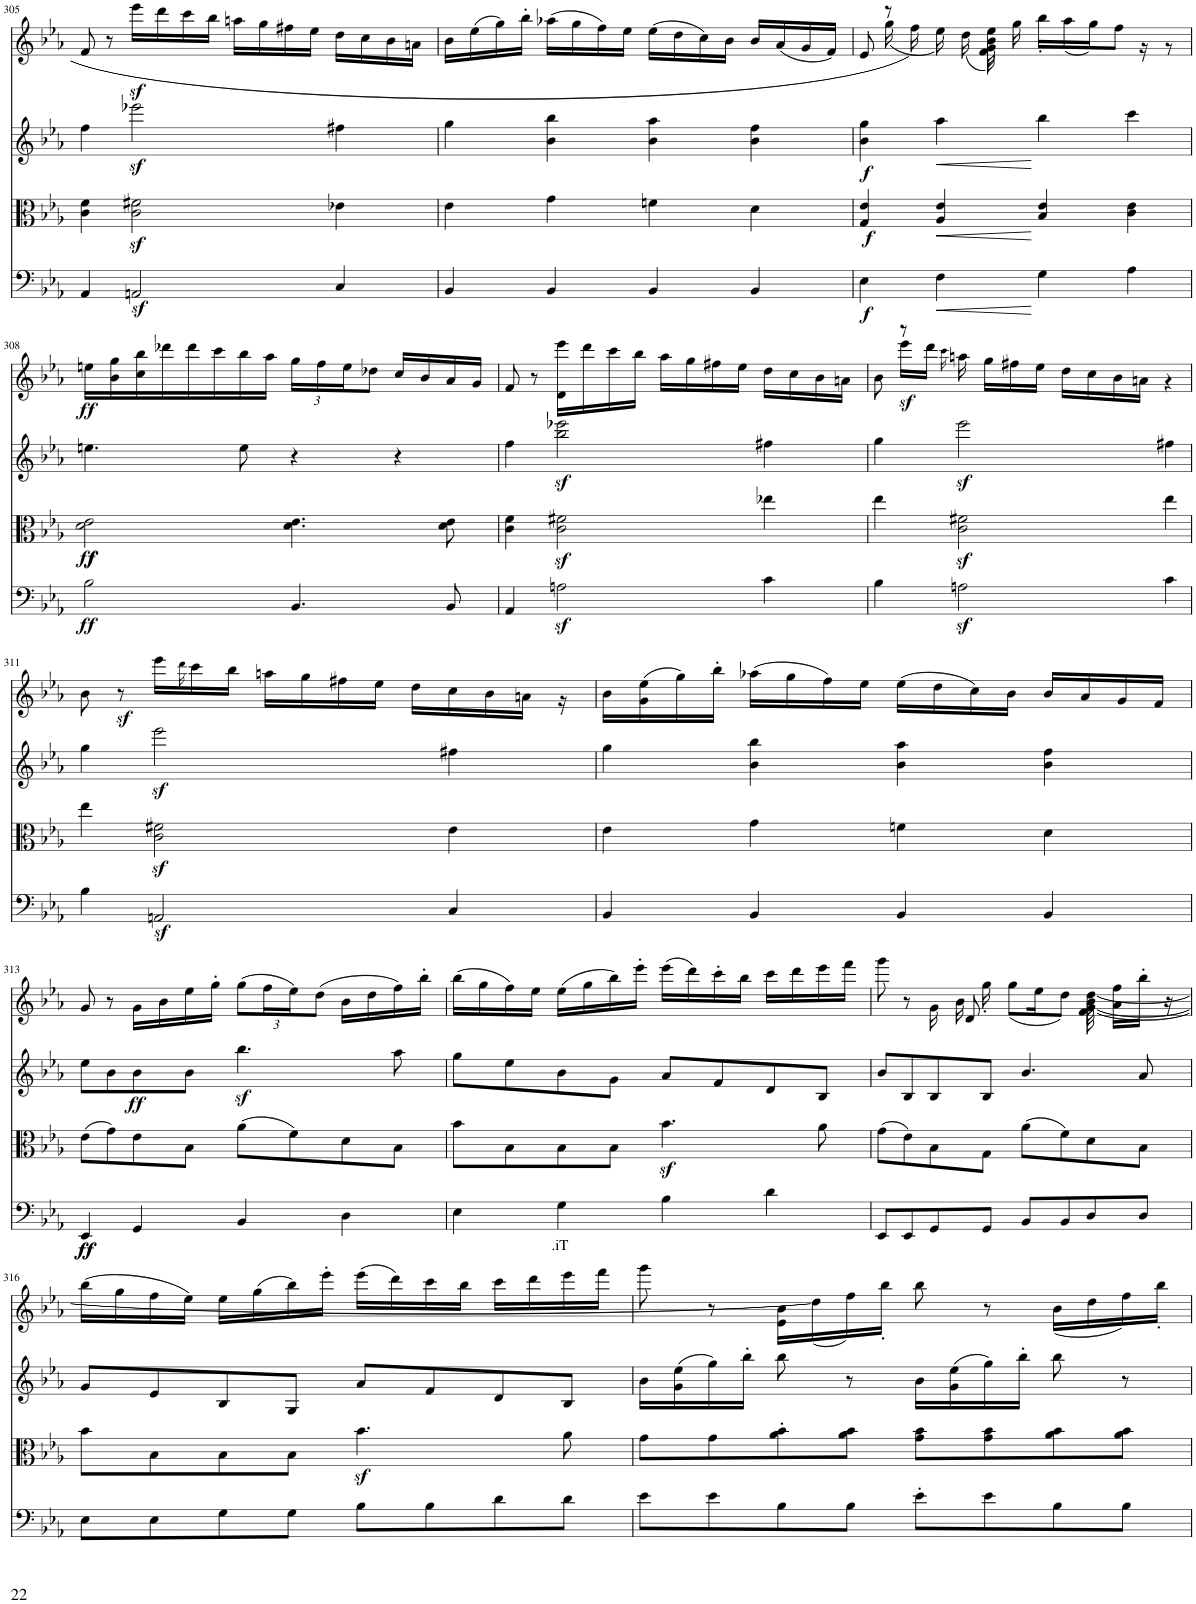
**kern	**text	**dynam	**kern	**dynam	**kern	**dynam	**kern	**dynam
*part4	*part4	*part4	*part3	*part3	*part2	*part2	*part1	*part1
*staff4	*staff4	*staff4	*staff3	*staff3	*staff2	*staff2	*staff1	*staff1
*I"Piano	*	*	*I"Piano	*	*I"Piano	*	*I"Piano	*
*I'Pno	*	*	*I'Pno	*	*I'Pno	*	*I'Pno	*
!!LO:PB:g=z
*clefF4	*	*	*clefC3	*	*clefG2	*	*clefG2	*
*k[b-e-a-]	*	*	*k[b-e-a-]	*	*k[b-e-a-]	*	*k[b-e-a-]	*
*M4/4	*	*	*M4/4	*	*M4/4	*	*M4/4	*
*met(c)	*	*	*met(c)	*	*met(c)	*	*met(c)	*
=305	=305	=305	=305	=305	=305	=305	=305	=305
4AA-/	.	.	4c\ 4f\	.	4ff\	.	8f/	.
.	.	.	.	.	.	.	8r	.
2AAnz</	.	.	2c\z< 2f#X\z<	.	2eee-Xz<\	.	16eee-z<\LL	.
.	.	.	.	.	.	.	16ddd\	.
.	.	.	.	.	.	.	16ccc\	.
.	.	.	.	.	.	.	16bb-\JJ	.
.	.	.	.	.	.	.	16aan\LL	.
.	.	.	.	.	.	.	16gg\	.
.	.	.	.	.	.	.	16ff#X\	.
.	.	.	.	.	.	.	16ee-\JJ	.
4C/	.	.	4e-X\	.	4ff#X\	.	16dd\LL	.
.	.	.	.	.	.	.	16cc\	.
.	.	.	.	.	.	.	16b-\	.
.	.	.	.	.	.	.	16an\JJ	.
=306	=306	=306	=306	=306	=306	=306	=306	=306
4BB-/	.	.	4e-\	.	4gg\	.	16b-\LL	.
.	.	.	.	.	.	.	(16ee-\	.
.	.	.	.	.	.	.	16gg\)	.
.	.	.	.	.	.	.	16bb-'\JJ	.
4BB-/	.	.	4g\	.	4b-\ 4bb-\	.	(16aa-X\LL	.
.	.	.	.	.	.	.	16gg\	.
.	.	.	.	.	.	.	16ff\)	.
.	.	.	.	.	.	.	16ee-\JJ	.
4BB-/	.	.	4fn\	.	4b-\ 4aa-\	.	(16ee-\LL	.
.	.	.	.	.	.	.	16dd\	.
.	.	.	.	.	.	.	16cc\)	.
.	.	.	.	.	.	.	16b-\JJ	.
4BB-/	.	.	4d\	.	4b-\ 4ff\	.	16b-/LL	.
.	.	.	.	.	.	.	(16a-/	.
.	.	.	.	.	.	.	16g/	.
.	.	.	.	.	.	.	16f/JJ)	.
=307	=307	=307	=307	=307	=307	=307	=307	=307
*	*	*	*	*	*	*	*^	*
*	*	*	*	*	*	*	*	*^	*
!	!	!LO:DY:b	!	!LO:DY:b	!	!LO:DY:b	!	!	!	!
4E-\	.	f	4G/ 4e-/	f	4b-\ 4gg\	f	8e-/	8ryy	4.ryy	.
.	.	.	.	.	.	.	8r	(16gg\	.	.
.	.	.	.	.	.	.	.	16ff\	.	.
4F\	.	.	4A-/ 4e-/	.	4aa-\	.	2.ryy	16ee-\)	.	.
.	.	.	.	.	.	.	.	(16dd\	.	.
.	.	.	.	.	.	.	.	16f\ 16b-\)	16g\ 16ee-\	.
.	.	.	.	.	.	.	.	16gg\	2ryy	.
4G\	.	.	4B-/ 4e-/	.	4bb-\	.	.	16bb-'\LL	.	.
.	.	.	.	.	.	.	.	(16aa-\	.	.
.	.	.	.	.	.	.	.	16gg\J)	.	.
.	.	.	.	.	.	.	.	8ff\J	.	.
4A-\	.	.	4c\ 4e-\	.	4ccc\	.	.	.	.	.
.	.	.	.	.	.	.	.	16r	.	.
.	.	.	.	.	.	.	.	8r	.	.
.	.	.	.	.	.	.	.	.	16ryy	.
!!LO:LB:g=z
=308	=308	=308	=308	=308	=308	=308	=308	=308	=308	=308
!	!	!LO:DY:b	!	!LO:DY:b	!	!	!	!	!	!
!	!	!	!	!LO:DY:n=1:b	!	!	!	!	!	!LO:DY:b
*	*	*	*	*	*	*	*v	*v	*v	*
2B-\	.	ff	2d\ 2e-\	f ff	4.een\	.	16een\LL	ff
.	.	.	.	.	.	.	16b-\ 16gg\	.
.	.	.	.	.	.	.	16cc\ 16bb-\	.
.	.	.	.	.	.	.	16ddd-X\	.
.	.	.	.	.	.	.	16ddd-\	.
.	.	.	.	.	.	.	16ccc\	.
.	.	.	.	.	8ee\	.	16bb-\	.
.	.	.	.	.	.	.	16aa-\JJ	.
*	*	*	*	*	*	*	*Xbrackettup	*
4.BB-/	.	.	4.d\ 4.e-\	.	4r	.	24gg\LL	.
.	.	.	.	.	.	.	24ff\	.
.	.	.	.	.	.	.	24ee\J	.
.	.	.	.	.	.	.	8dd-X\J	.
.	.	.	.	.	4r	.	16cc/LL	.
.	.	.	.	.	.	.	16b-/	.
8BB-/	.	.	8d\ 8e-\	.	.	.	16a-/	.
.	.	.	.	.	.	.	16g/JJ	.
=309	=309	=309	=309	=309	=309	=309	=309	=309
4AA-/	.	.	4c\ 4f\	.	4ff\	.	8f/	.
.	.	.	.	.	.	.	8r	.
2Anz<\	.	.	2c\z< 2f#X\z<	.	2bb-\z< 2eee-X\z<	.	16d\ 16eee-\LL	.
.	.	.	.	.	.	.	16ddd\	.
.	.	.	.	.	.	.	16ccc\	.
.	.	.	.	.	.	.	16bb-\JJ	.
.	.	.	.	.	.	.	16aa-\LL	.
.	.	.	.	.	.	.	16gg\	.
.	.	.	.	.	.	.	16ff#X\	.
.	.	.	.	.	.	.	16ee-\JJ	.
4c\	.	.	4ee-X\	.	4ff#X\	.	16dd\LL	.
.	.	.	.	.	.	.	16cc\	.
.	.	.	.	.	.	.	16b-\	.
.	.	.	.	.	.	.	16an\JJ	.
=310	=310	=310	=310	=310	=310	=310	=310	=310
*	*	*	*	*	*	*	*^	*
4B-\	.	.	4ee-\	.	4gg\	.	8ryy	8b-\	.
!	!	!	!	!	!	!	!	!	!LO:DY:b
.	.	.	.	.	.	.	8r	16eee-\LL	sf
.	.	.	.	.	.	.	.	16ddd\JJ	.
.	.	.	.	.	.	.	.	16qccc\	.
2Anz<\	.	.	2c\z< 2f#X\z<	.	2eee-z<\	.	2.ryy	16aan\	.
.	.	.	.	.	.	.	.	16gg\LL	.
.	.	.	.	.	.	.	.	16ff#X\	.
.	.	.	.	.	.	.	.	16ee-\JJ	.
.	.	.	.	.	.	.	.	16dd\LL	.
.	.	.	.	.	.	.	.	16cc\	.
.	.	.	.	.	.	.	.	16b-\	.
.	.	.	.	.	.	.	.	16an\JJ	.
4c\	.	.	4ee-\	.	4ff#X\	.	.	4r	.
!!LO:LB:g=z	!!
=311	=311	=311	=311	=311	=311	=311	=311	=311	=311
4B-\	.	.	4ee-\	.	4gg\	.	8ryy	8b-\	.
!	!	!	!	!	!	!	!	!	!LO:DY:b
.	.	.	.	.	.	.	8r	8ryy	sf
2AAnz</	.	.	2c\z< 2f#X\z<	.	2eee-z<\	.	2.ryy	16eee-\LL	.
.	.	.	.	.	.	.	.	16qddd\	.
.	.	.	.	.	.	.	.	16ccc\	.
.	.	.	.	.	.	.	.	16bb-\JJ	.
.	.	.	.	.	.	.	.	16aan\LL	.
.	.	.	.	.	.	.	.	16gg\	.
.	.	.	.	.	.	.	.	16ff#X\	.
.	.	.	.	.	.	.	.	16ee-\JJ	.
.	.	.	.	.	.	.	.	16dd\LL	.
4C/	.	.	4e-\	.	4ff#X\	.	.	16cc\	.
.	.	.	.	.	.	.	.	16b-\	.
.	.	.	.	.	.	.	.	16an\JJ	.
.	.	.	.	.	.	.	.	16r	.
*	*	*	*	*	*	*	*v	*v	*
=312	=312	=312	=312	=312	=312	=312	=312	=312
4BB-/	.	.	4e-\	.	4gg\	.	16b-\LL	.
.	.	.	.	.	.	.	(16g\ 16ee-\	.
.	.	.	.	.	.	.	16gg\)	.
.	.	.	.	.	.	.	16bb-'\JJ	.
4BB-/	.	.	4g\	.	4b-\ 4bb-\	.	(16aa-X\LL	.
.	.	.	.	.	.	.	16gg\	.
.	.	.	.	.	.	.	16ff\)	.
.	.	.	.	.	.	.	16ee-\JJ	.
4BB-/	.	.	4fn\	.	4b-\ 4aa-\	.	(16ee-\LL	.
.	.	.	.	.	.	.	16dd\	.
.	.	.	.	.	.	.	16cc\)	.
.	.	.	.	.	.	.	16b-\JJ	.
4BB-/	.	.	4d\	.	4b-\ 4ff\	.	16b-/LL	.
.	.	.	.	.	.	.	16a-/	.
.	.	.	.	.	.	.	16g/	.
.	.	.	.	.	.	.	16f/JJ	.
!!LO:LB:g=z
=313	=313	=313	=313	=313	=313	=313	=313	=313
!	!	!LO:DY:b	!	!	!	!	!	!
!	!	!LO:DY:n=1:b	!	!	!	!	!	!
4EE-/	.	ff ff	(8e-\L	.	8ee-\L	.	8g/	.
.	.	.	8g\)	.	8b-\	.	8r	.
!	!	!	!	!	!	!LO:DY:b	!	!
4GG/	.	.	8e-\	.	8b-\	ff	16g\LL	.
.	.	.	.	.	.	.	16b-\	.
.	.	.	8B-\J	.	8b-\J	.	16ee-\	.
.	.	.	.	.	.	.	16gg'\JJ	.
4BB-/	.	.	(8a-\L	.	4.bb-z<\	.	(12gg\L	.
.	.	.	.	.	.	.	24ff\L	.
.	.	.	8f\)	.	.	.	24ee-\J)	.
.	.	.	.	.	.	.	(12dd\J	.
4D\	.	.	8d\	.	.	.	16b-\LL	.
.	.	.	.	.	.	.	16dd\	.
.	.	.	8B-\J	.	8aa-\	.	16ff\)	.
.	.	.	.	.	.	.	16bb-'\JJ	.
=314	=314	=314	=314	=314	=314	=314	=314	=314
4E-\	.	.	8b-\L	.	8gg\L	.	(16bb-\LL	.
.	.	.	.	.	.	.	16gg\	.
.	.	.	8B-\	.	8ee-\	.	16ff\)	.
.	.	.	.	.	.	.	16ee-\JJ	.
!	!LO:LY:b	!	!	!	!	!	!	!
4G\	.iT	.	8B-\	.	8b-\	.	(16ee-\LL	.
.	.	.	.	.	.	.	16gg\	.
.	.	.	8B-\J	.	8g\J	.	16bb-\)	.
.	.	.	.	.	.	.	16eee-'\JJ	.
4B-\	.	.	4.b-z<\	.	8a-/L	.	(16eee-\LL	.
.	.	.	.	.	.	.	16ddd\)	.
.	.	.	.	.	8f/	.	16ccc'\	.
.	.	.	.	.	.	.	16bb-\JJ	.
4d\	.	.	.	.	8d/	.	16ccc\LL	.
.	.	.	.	.	.	.	16ddd\	.
.	.	.	8a-\	.	8B-/J	.	16eee-\	.
.	.	.	.	.	.	.	16fff\JJ	.
=315	=315	=315	=315	=315	=315	=315	=315	=315
*	*	*	*	*	*	*	*^	*
*	*	*	*	*	*	*	*	*^	*
8EE-/L	.	.	(8g\L	.	8b-/L	.	8ryy	8ggg\	2.ryy	.
8EE-/	.	.	8e-\)	.	8B-/	.	8r	8ryy	.	.
8GG/	.	.	8B-\	.	8B-/	.	16ryy	16g\	.	.
.	.	.	.	.	.	.	8d/	16b-\	.	.
8GG/J	.	.	8G\J	.	8B-/J	.	.	16gg'\	.	.
.	.	.	.	.	.	.	4.ryy	(8gg\L	.	.
8BB-/L	.	.	(8a-\L	.	4.b-/	.	.	.	.	.
.	.	.	.	.	.	.	.	16ee-\K	.	.
8BB-/	.	.	8f\)	.	.	.	.	8dd\J)	.	.
8D/	.	.	8d\	.	.	.	.	16b-\	[16f\ [16g\ [16dd\	.
.	.	.	.	.	.	.	16a-\ 16ff\LL	8.ryy	8.ryy	.
8D/J	.	.	8B-\J	.	8a-/	.	16bb-'\JJ	.	.	.
.	.	.	.	.	.	.	16r	.	.	.
*	*	*	*	*	*	*	*v	*v	*v	*
!!LO:LB:g=z
=316	=316	=316	=316	=316	=316	=316	=316	=316
8E-\L	.	.	8b-\L	.	8g/L	.	(16bb-\LL	.
.	.	.	.	.	.	.	16gg\	.
8E-\	.	.	8B-\	.	8e-/	.	16ff\	.
.	.	.	.	.	.	.	16ee-\JJ)	.
8G\	.	.	8B-\	.	8B-/	.	16ee-\LL	.
.	.	.	.	.	.	.	(16gg\	.
8G\J	.	.	8B-\J	.	8G/J	.	16bb-\)	.
.	.	.	.	.	.	.	16eee-'\JJ	.
8B-\L	.	.	4.b-z<\	.	8a-/L	.	(16eee-\LL	.
.	.	.	.	.	.	.	16ddd\)	.
8B-\	.	.	.	.	8f/	.	16ccc\	.
.	.	.	.	.	.	.	16bb-\JJ	.
8d\	.	.	.	.	8d/	.	16ccc\LL	.
.	.	.	.	.	.	.	16ddd\	.
8d\J	.	.	8a-\	.	8B-/J	.	16eee-\	.
.	.	.	.	.	.	.	16fff\JJ	.
=317	=317	=317	=317	=317	=317	=317	=317	=317
*	*	*	*	*	*	*	*^	*
8e-\L	.	.	8g\L	.	16b-\LL	.	8ryy	8ggg\	.
.	.	.	.	.	(16g\ 16ee-\	.	.	.	.
8e-\	.	.	8g\	.	16gg\)	.	8r	8ryy	.
.	.	.	.	.	16bb-'\JJ	.	.	.	.
8B-\	.	.	8a-\' 8b-\'	.	8bb-\	.	4.ryy	16e-\ 16b-\LL	.
.	.	.	.	.	.	.	.	(16dd\]	.
8B-\J	.	.	8a-\ 8b-\J	.	8r	.	.	16ff\)	.
.	.	.	.	.	.	.	.	16bb-'\JJ	.
8e-'\L	.	.	8g\ 8b-\L	.	16b-\LL	.	.	8bb-\	.
.	.	.	.	.	(16g\ 16ee-\	.	.	.	.
8e-\	.	.	8g\ 8b-\	.	16gg\)	.	8r	8ryy	.
.	.	.	.	.	16bb-'\JJ	.	.	.	.
8B-\	.	.	8a-\ 8b-\	.	8bb-\	.	4ryy	(16b-\LL	.
.	.	.	.	.	.	.	.	16dd\	.
8B-\J	.	.	8a-\ 8b-\J	.	8r	.	.	16ff\)	.
.	.	.	.	.	.	.	.	16bb-'\JJ	.
*	*	*	*	*	*	*	*v	*v	*
=	=	=	=	=	=	=	=	=
*-	*-	*-	*-	*-	*-	*-	*-	*-
